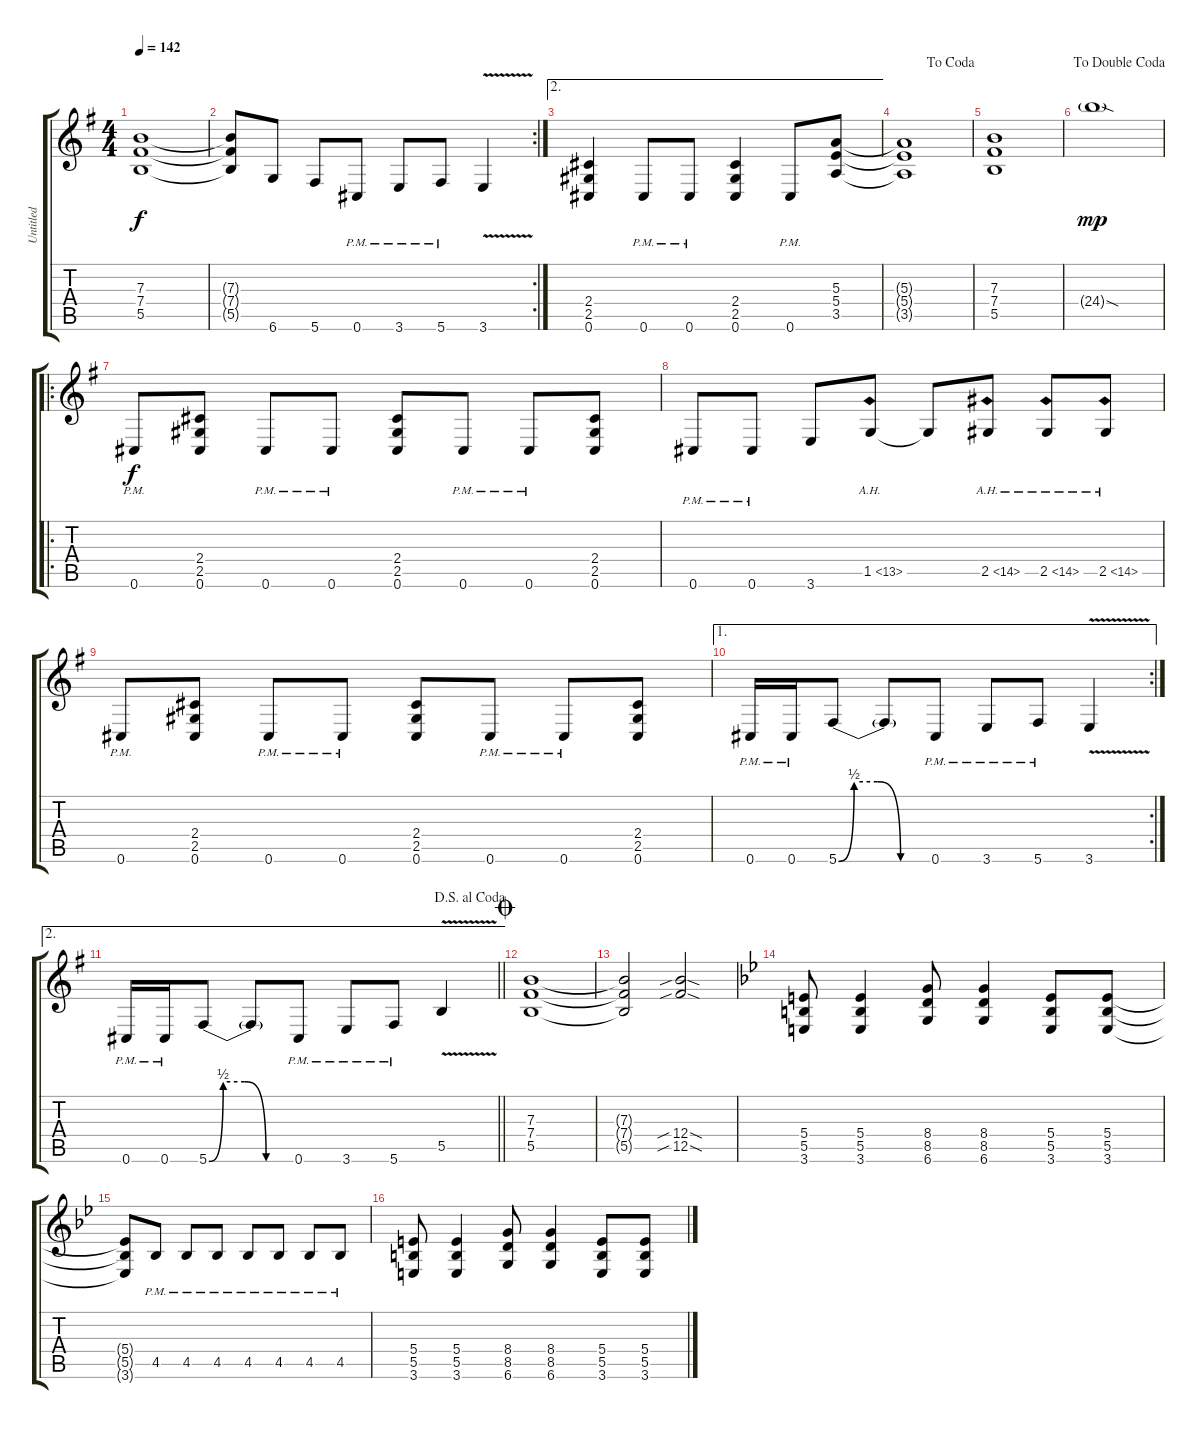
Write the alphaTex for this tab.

\track ("Untitled" "Untitled") {instrument distortionguitar}
\staff {score tabs}
\tuning (Db4 Ab3 E3 B2 Gb2 Db2) {hide}
\ts (4 4)
\tempo 142
\clef g2
\ks g
(7.3 7.4 5.5).1{dy f} |
\rc 2
(7.3{t} 7.4{t} 5.5{t}).8 6.6.8 5.6.8 0.6{pm}.8 3.6{pm}.8 5.6{pm}.8 3.6{v}.4 |
\ae 2
(2.4 2.5 0.6).4 0.6{pm}.8 0.6{pm}.8 (2.4 2.5 0.6).4 0.6{pm}.8 (5.3 5.4 3.5).8 |
\jump dacoda
(5.3{t} 5.4{t} 3.5{t}).1 |
(7.3 7.4 5.5).1 |
\jump dadoublecoda
24.4{sod g}.1{dy mp} |
\ro
0.6{pm}.8{dy f} (2.4 2.5 0.6).8 0.6{pm}.8 0.6{pm}.8 (2.4 2.5 0.6).8 0.6{pm}.8 0.6{pm}.8 (2.4 2.5 0.6).8 |
0.6{pm}.8 0.6{pm}.8 3.6.8 1.5{ah 12}.8 1.5{t}.8 2.5{ah 12}.8 2.5{ah 12}.8 2.5{ah 12}.8 |
0.6{pm}.8 (2.4 2.5 0.6).8 0.6{pm}.8 0.6{pm}.8 (2.4 2.5 0.6).8 0.6{pm}.8 0.6{pm}.8 (2.4 2.5 0.6).8 |
\ae 1
\rc 2
0.6{pm}.16 0.6{pm}.16 5.6{be (custom 0 0 10 2 25 2 40 0 60 0)}.8 5.6{t}.8 0.6{pm}.8 3.6{pm}.8 5.6{pm}.8 3.6{v}.4 |
\ae 2
\jump dalsegnoalcoda
\barLineRight lightlight
0.6{pm}.16 0.6{pm}.16 5.6{be (custom 0 0 10 2 25 2 40 0 60 0)}.8 5.6{t}.8 0.6{pm}.8 3.6{pm}.8 5.6{pm}.8 5.5{v}.4 |
\jump coda
(7.3 7.4 5.5).1 |
(7.3{t} 7.4{t} 5.5{t}).2 (12.4{sib sod} 12.5{sib sod}).2 |
\ks bb
(5.4 5.5 3.6).8 (5.4 5.5 3.6).4 (8.4 8.5 6.6).8 (8.4 8.5 6.6).4 (5.4 5.5 3.6).8 (5.4 5.5 3.6).8 |
(5.4{t} 5.5{t} 3.6{t}).8 4.5{pm}.8 4.5{pm}.8 4.5{pm}.8 4.5{pm}.8 4.5{pm}.8 4.5{pm}.8 4.5{pm}.8 |
(5.4 5.5 3.6).8 (5.4 5.5 3.6).4 (8.4 8.5 6.6).8 (8.4 8.5 6.6).4 (5.4 5.5 3.6).8 (5.4 5.5 3.6).8
